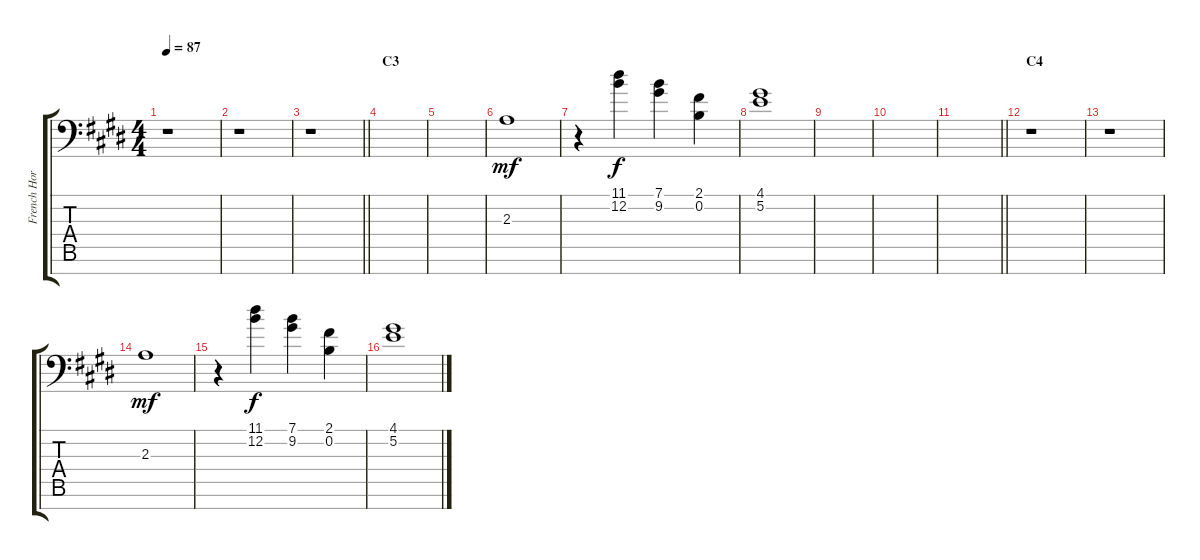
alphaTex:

\track ("French Horn 2" "French Hor") {instrument frenchhorn}
\staff {score tabs}
\tuning (E4 B3 G3 D3 A2 E2 C-1) {hide}
\ts (4 4)
\tempo 87
\clef f4
\ks e
r.1{dy f} |
r.1 |
\barLineRight lightlight
r.1 |
\section ("" "C3")
|
|
2.3.1{dy mf} |
r.4 (11.1 12.2).4{dy f} (7.1 9.2).4 (2.1 0.2).4 |
(4.1 5.2).1{volume 5} |
|
|
\barLineRight lightlight
|
\section ("" "C4")
r.1 |
r.1 |
2.3.1{dy mf} |
r.4 (11.1 12.2).4{dy f} (7.1 9.2).4 (2.1 0.2).4 |
(4.1 5.2).1{volume 5}
